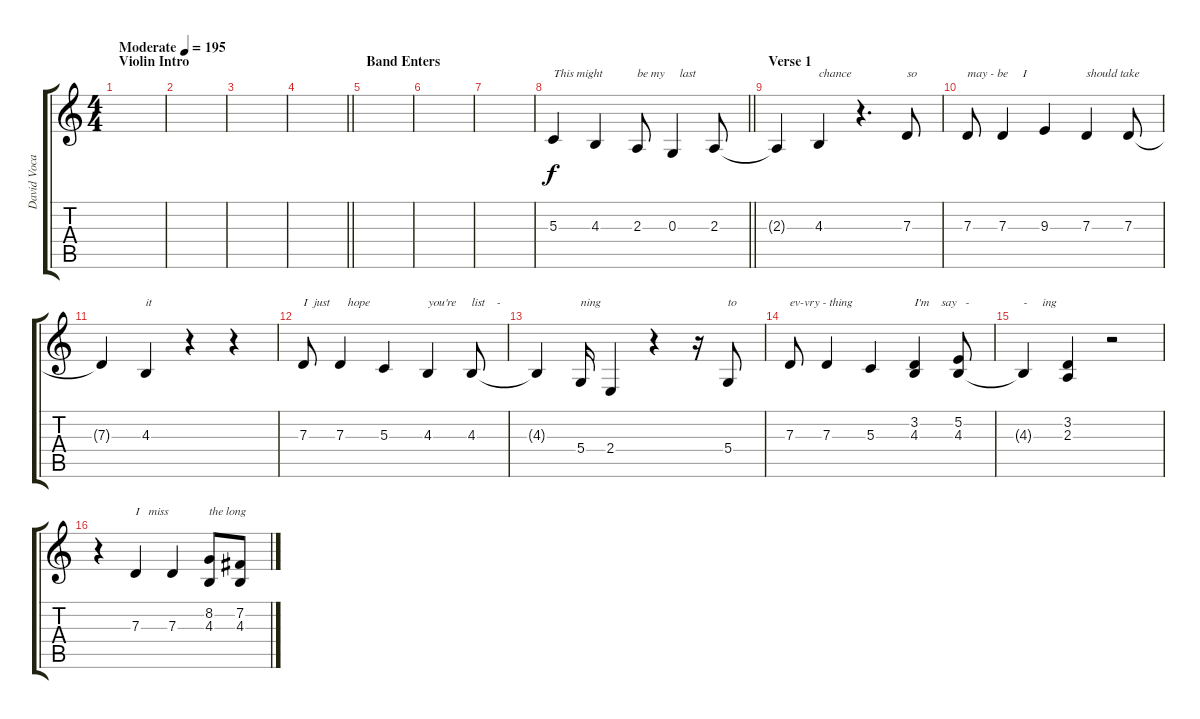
\track ("David Vocals" "David Voca") {instrument synthvoice}
\staff {score tabs}
\tuning (E4 B3 G3 D3 A2 E2) {hide}
\ts (4 4)
\section ("" "Violin Intro")
\tempo (195 "Moderate")
\clef g2
\ks c
|
|
|
\barLineRight lightlight
|
\section ("" "Band Enters")
|
|
|
\barLineRight lightlight
5.3.4{txt "This might"} 4.3.4 2.3.8{txt "be my     last"} 0.3.4 2.3.8 |
\section ("" "Verse 1")
2.3{t}.4 4.3.4{txt "chance"} r.4{d} 7.3.8{txt "so"} |
7.3.8{txt "may - be     I"} 7.3.4 9.3.4 7.3.4{txt "should take"} 7.3.8 |
7.3{t}.4 4.3.4{txt "it"} r.4 r.4 |
7.3.8{txt "I  just      hope"} 7.3.4 5.3.4 4.3.4{txt "you're"} 4.3.8{txt "list    -"} |
4.3{t}.4 5.4.16{txt "ning"} 2.4.4 r.4 r.16 5.4.8{txt "to"} |
7.3.8{txt "ev-vry - thing"} 7.3.4 5.3.4 (3.2 4.3).4{txt "I'm    say   -"} (5.2 4.3).8 |
4.3{t}.4{txt "-     ing"} (3.2 2.3).4 r.2 |
r.4 7.3.4{txt "I   miss"} 7.3.4 (8.2 4.3).8{txt "the long"} (7.2 4.3).8
